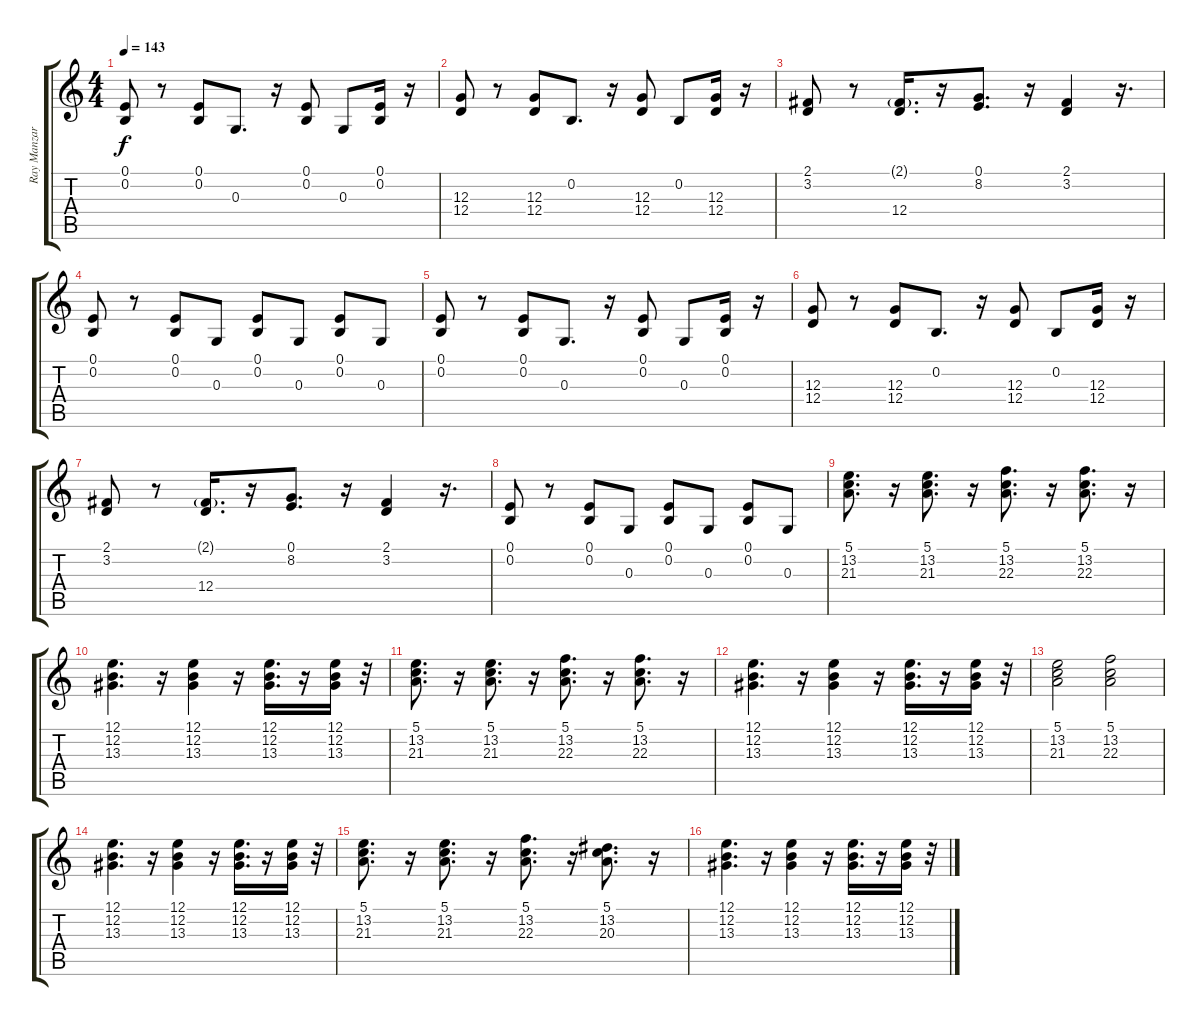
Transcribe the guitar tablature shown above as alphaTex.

\track ("Ray Manzarek (Teclado)" "Ray Manzar") {instrument drawbarorgan}
\staff {score tabs}
\tuning (E4 B3 G3 D3 A2 E2) {hide}
\ts (4 4)
\tempo 143
\tempo 158
\tempo 143
\clef g2
\ks c
(0.1 0.2).8{dy f instrument drawbarorgan} r.8 (0.1 0.2).8 0.3.8{d} r.16 (0.1 0.2).8 0.3.8 (0.1 0.2).16 r.16 |
(12.3 12.4).8 r.8 (12.3 12.4).8 0.2.8{d} r.16 (12.3 12.4).8 0.2.8 (12.3 12.4).16 r.16 |
(2.1 3.2).8 r.8 (2.1{g} 12.4).16{d} r.16 (0.1 8.2).8{d} r.16 (2.1 3.2).4 r.16{d} |
(0.1 0.2).8 r.8 (0.1 0.2).8 0.3.8 (0.1 0.2).8 0.3.8 (0.1 0.2).8 0.3.8 |
(0.1 0.2).8 r.8 (0.1 0.2).8 0.3.8{d} r.16 (0.1 0.2).8 0.3.8 (0.1 0.2).16 r.16 |
(12.3 12.4).8 r.8 (12.3 12.4).8 0.2.8{d} r.16 (12.3 12.4).8 0.2.8 (12.3 12.4).16 r.16 |
(2.1 3.2).8 r.8 (2.1{g} 12.4).16{d} r.16 (0.1 8.2).8{d} r.16 (2.1 3.2).4 r.16{d} |
(0.1 0.2).8 r.8 (0.1 0.2).8 0.3.8 (0.1 0.2).8 0.3.8 (0.1 0.2).8 0.3.8 |
(5.1 13.2 21.3).8{d} r.16 (5.1 13.2 21.3).8{d} r.16 (5.1 13.2 22.3).8{d} r.16 (5.1 13.2 22.3).8{d} r.16 |
(12.1 12.2 13.3).4{d} r.16 (12.1 12.2 13.3).4 r.16 (12.1 12.2 13.3).16{d} r.16 (12.1 12.2 13.3).16 r.32 |
(5.1 13.2 21.3).8{d} r.16 (5.1 13.2 21.3).8{d} r.16 (5.1 13.2 22.3).8{d} r.16 (5.1 13.2 22.3).8{d} r.16 |
(12.1 12.2 13.3).4{d} r.16 (12.1 12.2 13.3).4 r.16 (12.1 12.2 13.3).16{d} r.16 (12.1 12.2 13.3).16 r.32 |
(5.1 13.2 21.3).2 (5.1 13.2 22.3).2 |
(12.1 12.2 13.3).4{d} r.16 (12.1 12.2 13.3).4 r.16 (12.1 12.2 13.3).16{d} r.16 (12.1 12.2 13.3).16 r.32 |
(5.1 13.2 21.3).8{d} r.16 (5.1 13.2 21.3).8{d} r.16 (5.1 13.2 22.3).8{d} r.16 (5.1 13.2 20.3).8{d} r.16 |
(12.1 12.2 13.3).4{d} r.16 (12.1 12.2 13.3).4 r.16 (12.1 12.2 13.3).16{d} r.16 (12.1 12.2 13.3).16 r.32
